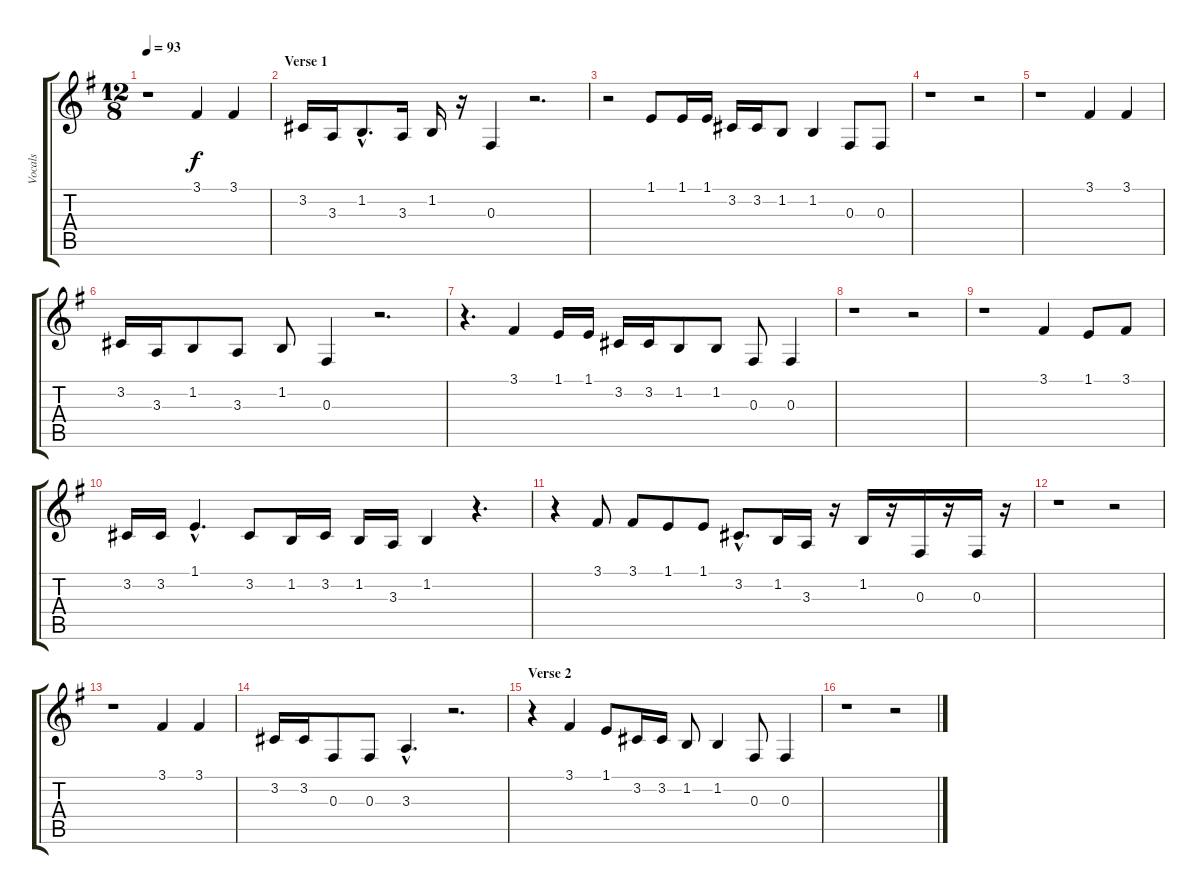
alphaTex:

\track ("Vocals" "Vocals") {instrument clarinet}
\staff {score tabs}
\tuning (Eb4 Bb3 Gb3 Db3 Ab2 Eb2) {hide}
\ts (12 8)
\tempo 93
\clef g2
\ks g
r.1{dy f} 3.1.4 3.1.4 |
\section ("" "Verse 1")
3.2.16 3.3.16 1.2{hac}.8{d} 3.3.16 1.2.16 r.16 0.3.4 r.2{d} |
r.2 1.1.8 1.1.16 1.1.16 3.2.16 3.2.16 1.2.8 1.2.4 0.3.8 0.3.8 |
r.1 r.2 |
r.1 3.1.4 3.1.4 |
3.2.16 3.3.16 1.2.8 3.3.8 1.2.8 0.3.4 r.2{d} |
r.4{d} 3.1.4 1.1.16 1.1.16 3.2.16 3.2.16 1.2.8 1.2.8 0.3.8 0.3.4 |
r.1 r.2 |
r.1 3.1.4 1.1.8 3.1.8 |
3.2.16 3.2.16 1.1{hac}.4{d} 3.2.8 1.2.16 3.2.16 1.2.16 3.3.16 1.2.4 r.4{d} |
r.4 3.1.8 3.1.8 1.1.8 1.1.8 3.2{hac}.8{d} 1.2.16 3.3.16 r.16 1.2.16 r.16 0.3.16 r.16 0.3.16 r.16 |
r.1 r.2 |
r.1 3.1.4 3.1.4 |
3.2.16 3.2.16 0.3.8 0.3.8 3.3{hac}.4{d} r.2{d} |
\section ("" "Verse 2")
r.4 3.1.4 1.1.8 3.2.16 3.2.16 1.2.8 1.2.4 0.3.8 0.3.4 |
r.1 r.2
